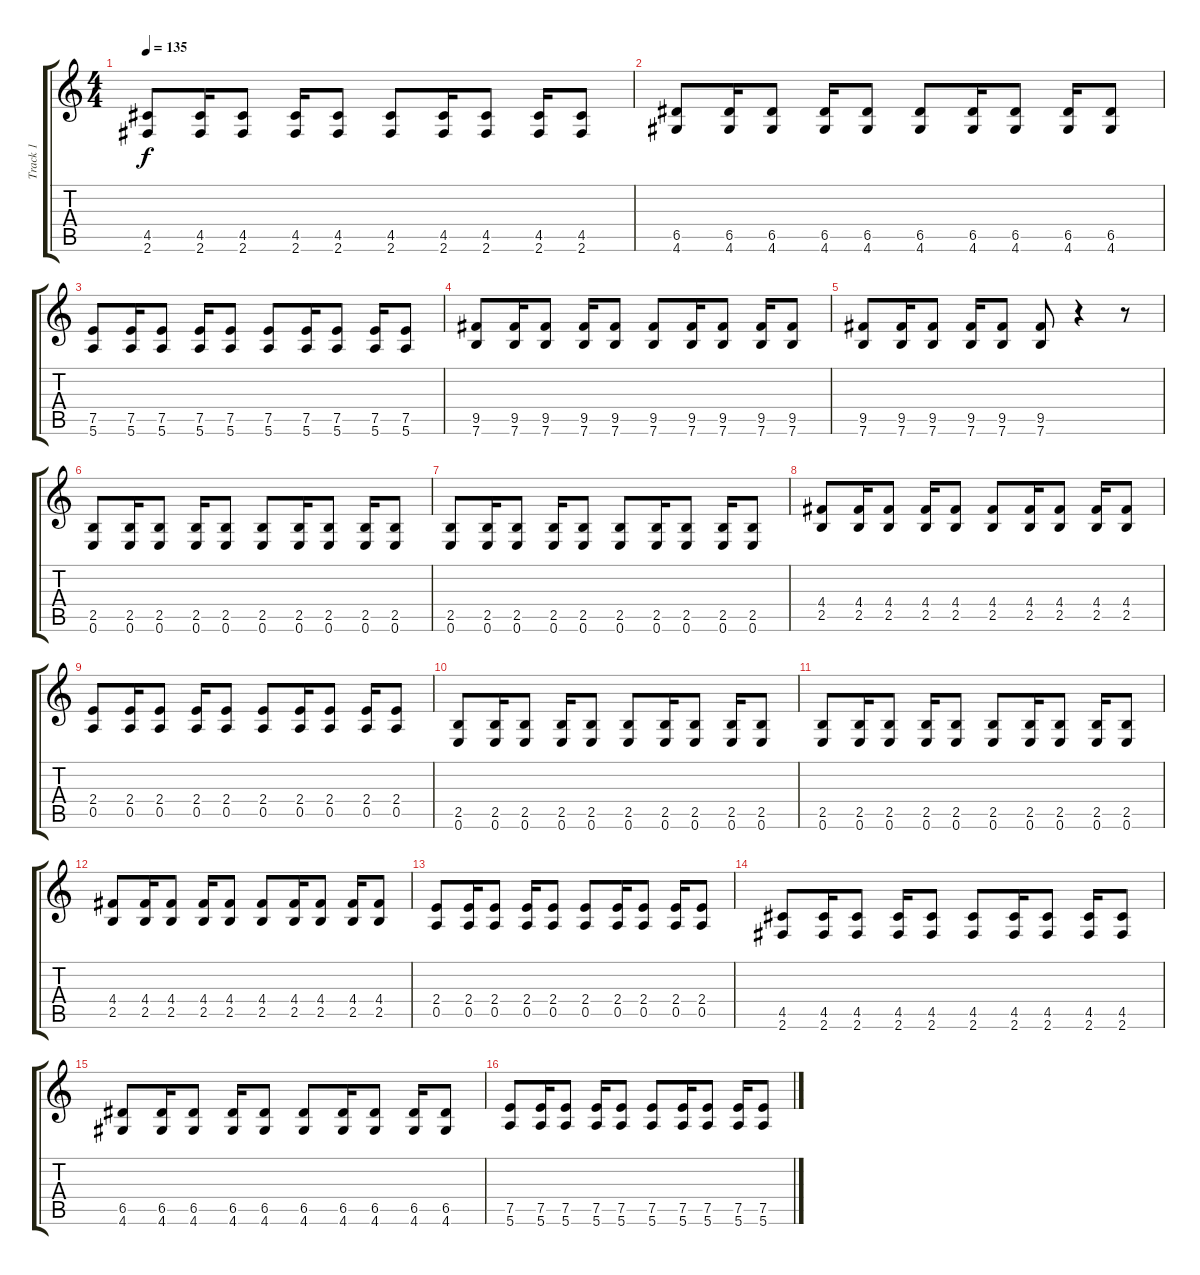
\track ("Track 1" "Track 1") {instrument overdrivenguitar}
\staff {score tabs}
\tuning (E4 B3 G3 D3 A2 E2) {hide}
\ts (4 4)
\tempo 135
\clef g2
\ks c
(4.5 2.6).8{dy f} (4.5 2.6).16 (4.5 2.6).8 (4.5 2.6).16 (4.5 2.6).8 (4.5 2.6).8 (4.5 2.6).16 (4.5 2.6).8 (4.5 2.6).16 (4.5 2.6).8 |
(6.5 4.6).8 (6.5 4.6).16 (6.5 4.6).8 (6.5 4.6).16 (6.5 4.6).8 (6.5 4.6).8 (6.5 4.6).16 (6.5 4.6).8 (6.5 4.6).16 (6.5 4.6).8 |
(7.5 5.6).8 (7.5 5.6).16 (7.5 5.6).8 (7.5 5.6).16 (7.5 5.6).8 (7.5 5.6).8 (7.5 5.6).16 (7.5 5.6).8 (7.5 5.6).16 (7.5 5.6).8 |
(9.5 7.6).8 (9.5 7.6).16 (9.5 7.6).8 (9.5 7.6).16 (9.5 7.6).8 (9.5 7.6).8 (9.5 7.6).16 (9.5 7.6).8 (9.5 7.6).16 (9.5 7.6).8 |
(9.5 7.6).8 (9.5 7.6).16 (9.5 7.6).8 (9.5 7.6).16 (9.5 7.6).8 (9.5 7.6).8 r.4 r.8 |
(2.5 0.6).8 (2.5 0.6).16 (2.5 0.6).8 (2.5 0.6).16 (2.5 0.6).8 (2.5 0.6).8 (2.5 0.6).16 (2.5 0.6).8 (2.5 0.6).16 (2.5 0.6).8 |
(2.5 0.6).8 (2.5 0.6).16 (2.5 0.6).8 (2.5 0.6).16 (2.5 0.6).8 (2.5 0.6).8 (2.5 0.6).16 (2.5 0.6).8 (2.5 0.6).16 (2.5 0.6).8 |
(4.4 2.5).8 (4.4 2.5).16 (4.4 2.5).8 (4.4 2.5).16 (4.4 2.5).8 (4.4 2.5).8 (4.4 2.5).16 (4.4 2.5).8 (4.4 2.5).16 (4.4 2.5).8 |
(2.4 0.5).8 (2.4 0.5).16 (2.4 0.5).8 (2.4 0.5).16 (2.4 0.5).8 (2.4 0.5).8 (2.4 0.5).16 (2.4 0.5).8 (2.4 0.5).16 (2.4 0.5).8 |
(2.5 0.6).8 (2.5 0.6).16 (2.5 0.6).8 (2.5 0.6).16 (2.5 0.6).8 (2.5 0.6).8 (2.5 0.6).16 (2.5 0.6).8 (2.5 0.6).16 (2.5 0.6).8 |
(2.5 0.6).8 (2.5 0.6).16 (2.5 0.6).8 (2.5 0.6).16 (2.5 0.6).8 (2.5 0.6).8 (2.5 0.6).16 (2.5 0.6).8 (2.5 0.6).16 (2.5 0.6).8 |
(4.4 2.5).8 (4.4 2.5).16 (4.4 2.5).8 (4.4 2.5).16 (4.4 2.5).8 (4.4 2.5).8 (4.4 2.5).16 (4.4 2.5).8 (4.4 2.5).16 (4.4 2.5).8 |
(2.4 0.5).8 (2.4 0.5).16 (2.4 0.5).8 (2.4 0.5).16 (2.4 0.5).8 (2.4 0.5).8 (2.4 0.5).16 (2.4 0.5).8 (2.4 0.5).16 (2.4 0.5).8 |
(4.5 2.6).8 (4.5 2.6).16 (4.5 2.6).8 (4.5 2.6).16 (4.5 2.6).8 (4.5 2.6).8 (4.5 2.6).16 (4.5 2.6).8 (4.5 2.6).16 (4.5 2.6).8 |
(6.5 4.6).8 (6.5 4.6).16 (6.5 4.6).8 (6.5 4.6).16 (6.5 4.6).8 (6.5 4.6).8 (6.5 4.6).16 (6.5 4.6).8 (6.5 4.6).16 (6.5 4.6).8 |
(7.5 5.6).8 (7.5 5.6).16 (7.5 5.6).8 (7.5 5.6).16 (7.5 5.6).8 (7.5 5.6).8 (7.5 5.6).16 (7.5 5.6).8 (7.5 5.6).16 (7.5 5.6).8
